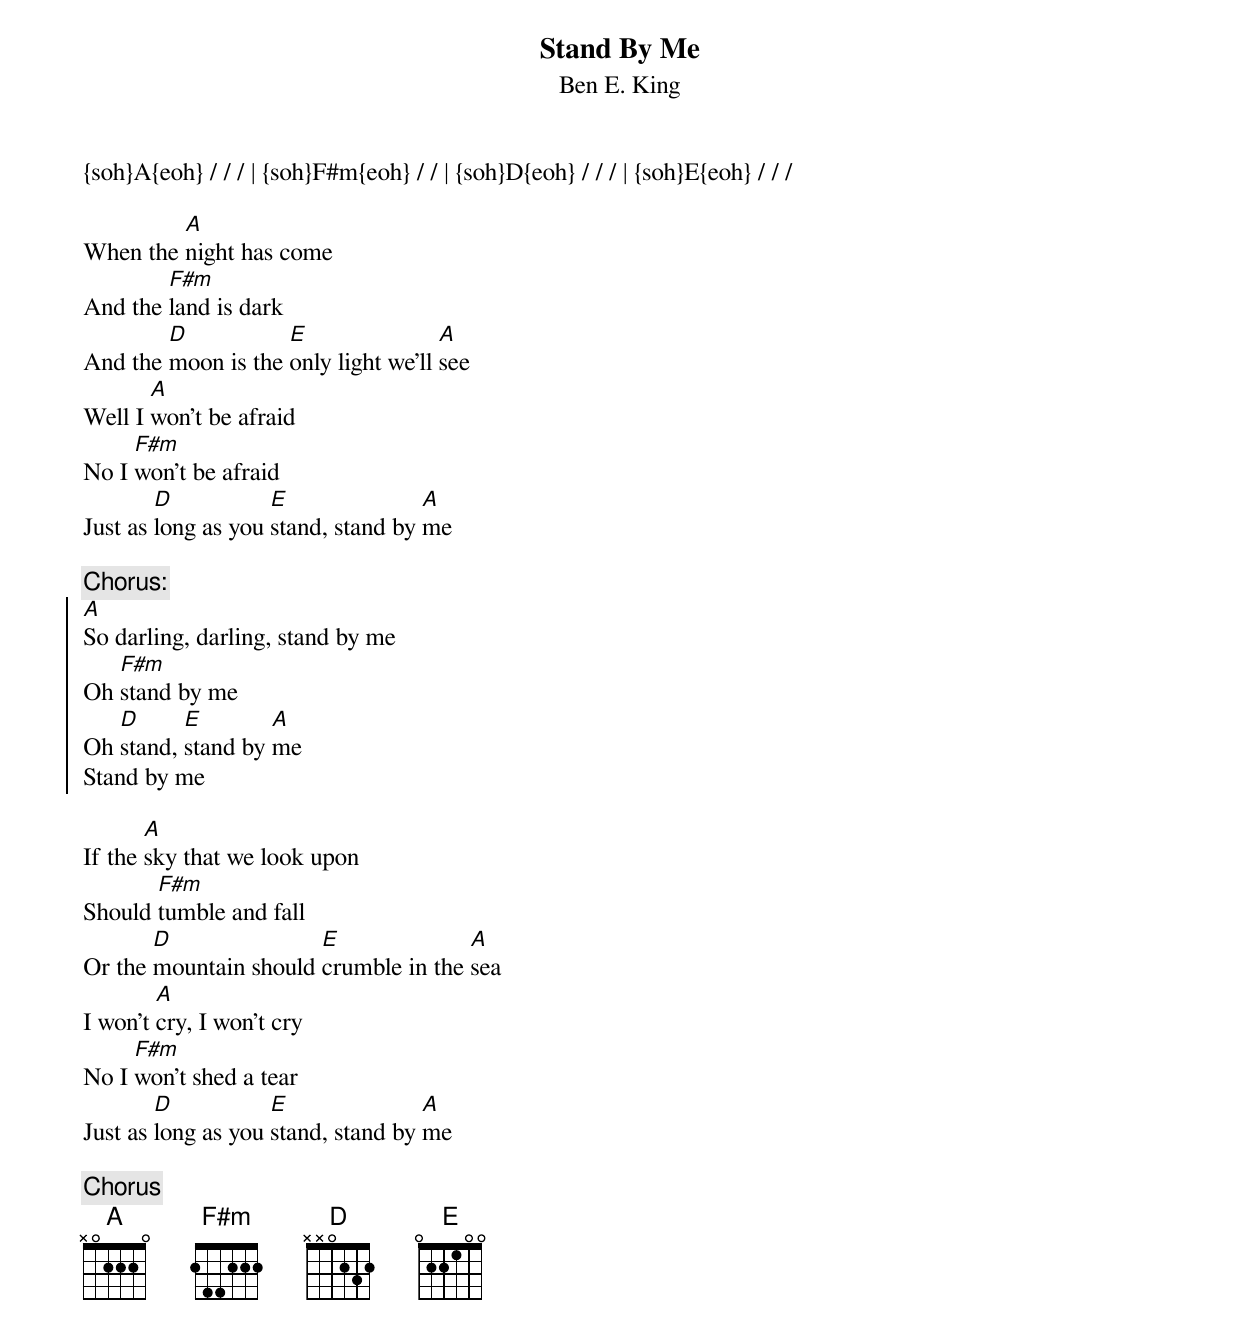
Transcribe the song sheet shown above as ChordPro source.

{t:Stand By Me}
{st:Ben E. King}

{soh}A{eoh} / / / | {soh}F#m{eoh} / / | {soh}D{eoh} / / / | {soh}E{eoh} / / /

When the [A]night has come
And the [F#m]land is dark
And the [D]moon is the [E]only light we'll [A]see
Well I [A]won't be afraid
No I [F#m]won't be afraid
Just as [D]long as you [E]stand, stand by [A]me

{c:Chorus:}
{soc}
[A]So darling, darling, stand by me
Oh [F#m]stand by me
Oh [D]stand, [E]stand by [A]me
Stand by me
{eoc}

If the [A]sky that we look upon
Should [F#m]tumble and fall
Or the [D]mountain should [E]crumble in the [A]sea
I won't [A]cry, I won't cry
No I [F#m]won't shed a tear
Just as [D]long as you [E]stand, stand by [A]me

{c:Chorus}
